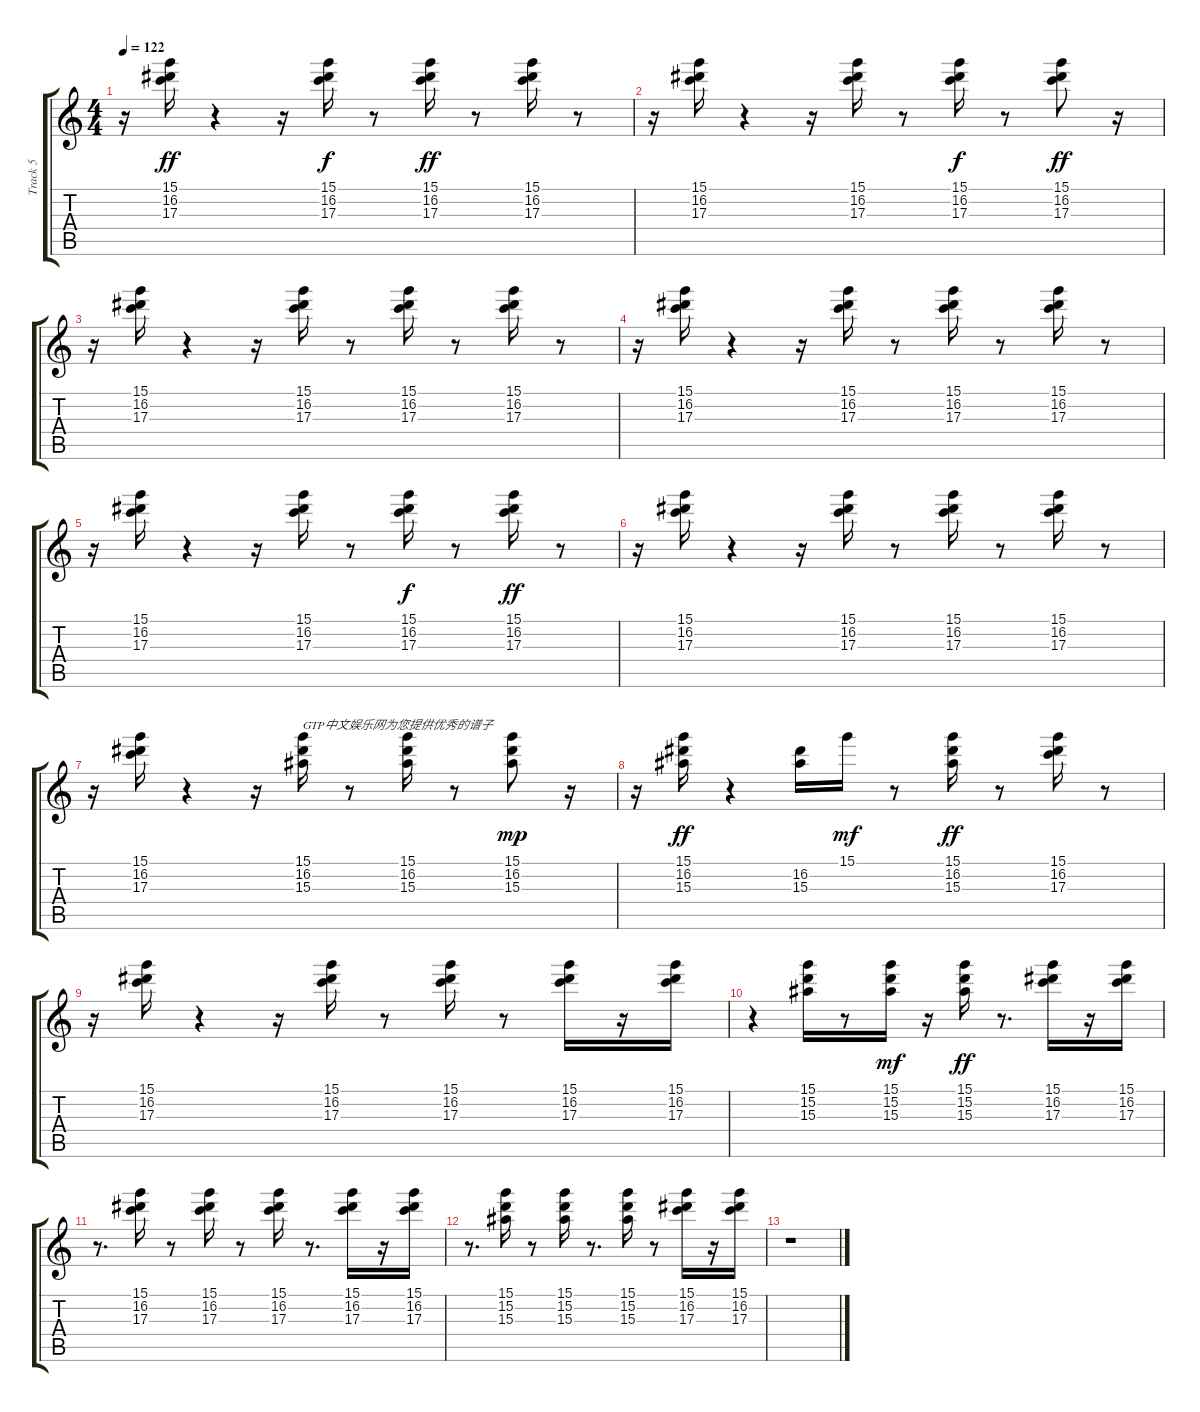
\track ("Track 5" "Track 5") {instrument acousticguitarnylon}
\staff {score tabs}
\tuning (E4 B3 G3 D3 A2 E2) {hide}
\ts (4 4)
\tempo 122
\clef g2
\ks c
r.16{dy ff} (15.1 16.2 17.3).16 r.4 r.16 (15.1 16.2 17.3).16{dy f} r.8 (15.1 16.2 17.3).16{dy ff} r.8 (15.1 16.2 17.3).16 r.8 |
r.16 (15.1 16.2 17.3).16 r.4 r.16 (15.1 16.2 17.3).16 r.8 (15.1 16.2 17.3).16{dy f} r.8 (15.1 16.2 17.3).8{dy ff} r.16 |
r.16 (15.1 16.2 17.3).16 r.4 r.16 (15.1 16.2 17.3).16 r.8 (15.1 16.2 17.3).16 r.8 (15.1 16.2 17.3).16 r.8 |
r.16 (15.1 16.2 17.3).16 r.4 r.16 (15.1 16.2 17.3).16 r.8 (15.1 16.2 17.3).16 r.8 (15.1 16.2 17.3).16 r.8 |
r.16 (15.1 16.2 17.3).16 r.4 r.16 (15.1 16.2 17.3).16 r.8 (15.1 16.2 17.3).16{dy f} r.8 (15.1 16.2 17.3).16{dy ff} r.8 |
r.16 (15.1 16.2 17.3).16 r.4 r.16 (15.1 16.2 17.3).16 r.8 (15.1 16.2 17.3).16 r.8 (15.1 16.2 17.3).16 r.8 |
r.16 (15.1 16.2 17.3).16 r.4 r.16 (15.1 16.2 15.3).16{txt "GTP中文娱乐网为您提供优秀的谱子"} r.8 (15.1 16.2 15.3).16 r.8 (15.1 16.2 15.3).8{dy mp} r.16 |
r.16 (15.1 16.2 15.3).16{dy ff} r.4 (16.2 15.3).16 15.1.16{dy mf} r.8 (15.1 16.2 15.3).16{dy ff} r.8 (15.1 16.2 17.3).16 r.8 |
r.16 (15.1 16.2 17.3).16 r.4 r.16 (15.1 16.2 17.3).16 r.8 (15.1 16.2 17.3).16 r.8 (15.1 16.2 17.3).16 r.16 (15.1 16.2 17.3).16 |
r.4 (15.1 15.2 15.3).16 r.8 (15.1 15.2 15.3).16{dy mf} r.16 (15.1 15.2 15.3).16{dy ff} r.8{d} (15.1 16.2 17.3).16 r.16 (15.1 16.2 17.3).16 |
r.8{d} (15.1 16.2 17.3).16 r.8 (15.1 16.2 17.3).16 r.8 (15.1 16.2 17.3).16 r.8{d} (15.1 16.2 17.3).16 r.16 (15.1 16.2 17.3).16 |
r.8{d} (15.1 15.2 15.3).16 r.8 (15.1 15.2 15.3).16 r.8{d} (15.1 15.2 15.3).16 r.8 (15.1 16.2 17.3).16 r.16 (15.1 16.2 17.3).16 |
r.1
